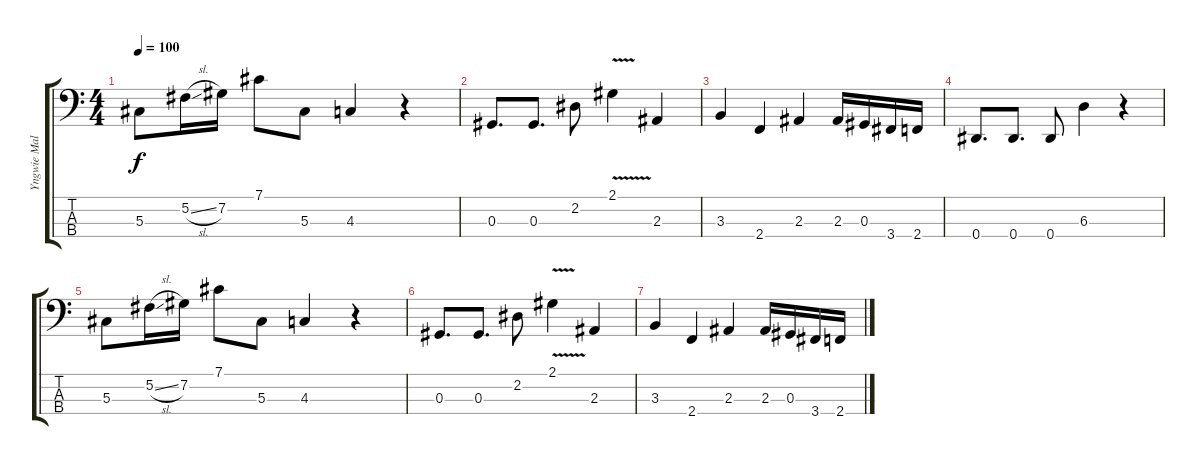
\track ("Yngwie Malmsteen" "Yngwie Mal") {instrument electricbassfinger}
\staff {score tabs}
\tuning (Gb2 Db2 Ab1 Eb1) {hide}
\ts (4 4)
\tempo 100
\clef f4
\ks c
5.3.8{dy f} 5.2{sl}.16 7.2.16 7.1.8 5.3.8 4.3.4 r.4 |
0.3.8{d} 0.3.8{d} 2.2.8 2.1{v}.4 2.3.4 |
3.3.4 2.4.4 2.3.4 2.3.16 0.3.16 3.4.16 2.4.16 |
0.4.8{d} 0.4.8{d} 0.4.8 6.3.4 r.4 |
5.3.8 5.2{sl}.16 7.2.16 7.1.8 5.3.8 4.3.4 r.4 |
0.3.8{d} 0.3.8{d} 2.2.8 2.1{v}.4 2.3.4 |
3.3.4 2.4.4 2.3.4 2.3.16 0.3.16 3.4.16 2.4.16
